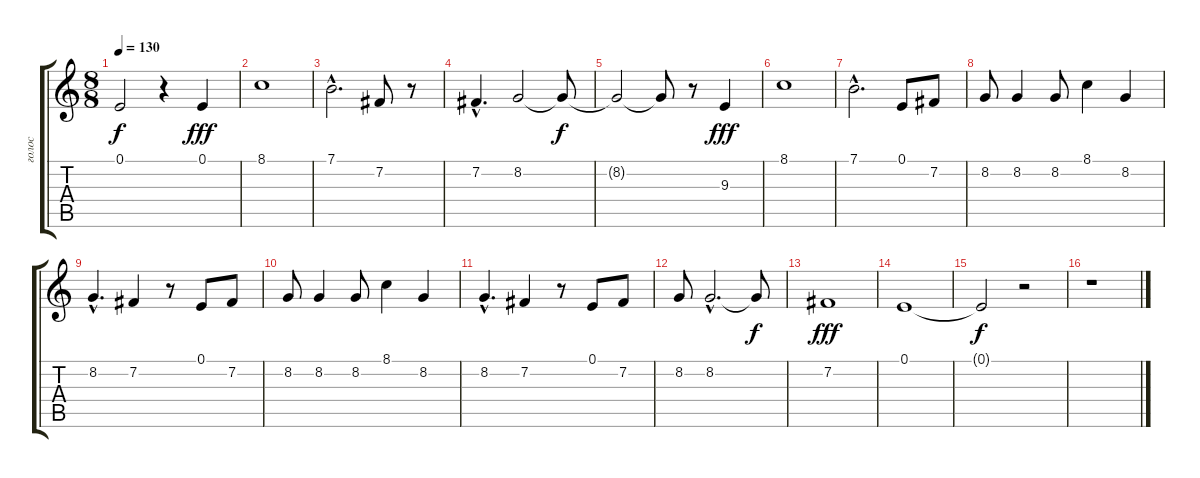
\track ("голос" "голос") {instrument flute}
\staff {score tabs}
\tuning (E4 B3 G3 D3 A2 E2) {hide}
\ts (8 8)
\tempo 130
\clef g2
\ks c
0.1{t}.2{dy f} r.4 0.1.4{dy fff} |
8.1.1 |
7.1{hac}.2{d} 7.2.8 r.8 |
7.2{hac}.4{d} 8.2.2 8.2{t}.8{dy f} |
8.2{t}.2 8.2{t}.8 r.8 9.3.4{dy fff} |
8.1.1 |
7.1{hac}.2{d} 0.1.8 7.2.8 |
8.2.8 8.2.4 8.2.8 8.1.4 8.2.4 |
8.2{hac}.4{d} 7.2.4 r.8 0.1.8 7.2.8 |
8.2.8 8.2.4 8.2.8 8.1.4 8.2.4 |
8.2{hac}.4{d} 7.2.4 r.8 0.1.8 7.2.8 |
8.2.8 8.2{hac}.2{d} 8.2{t}.8{dy f} |
7.2.1{dy fff} |
0.1.1 |
0.1{t}.2{dy f} r.2 |
r.1
